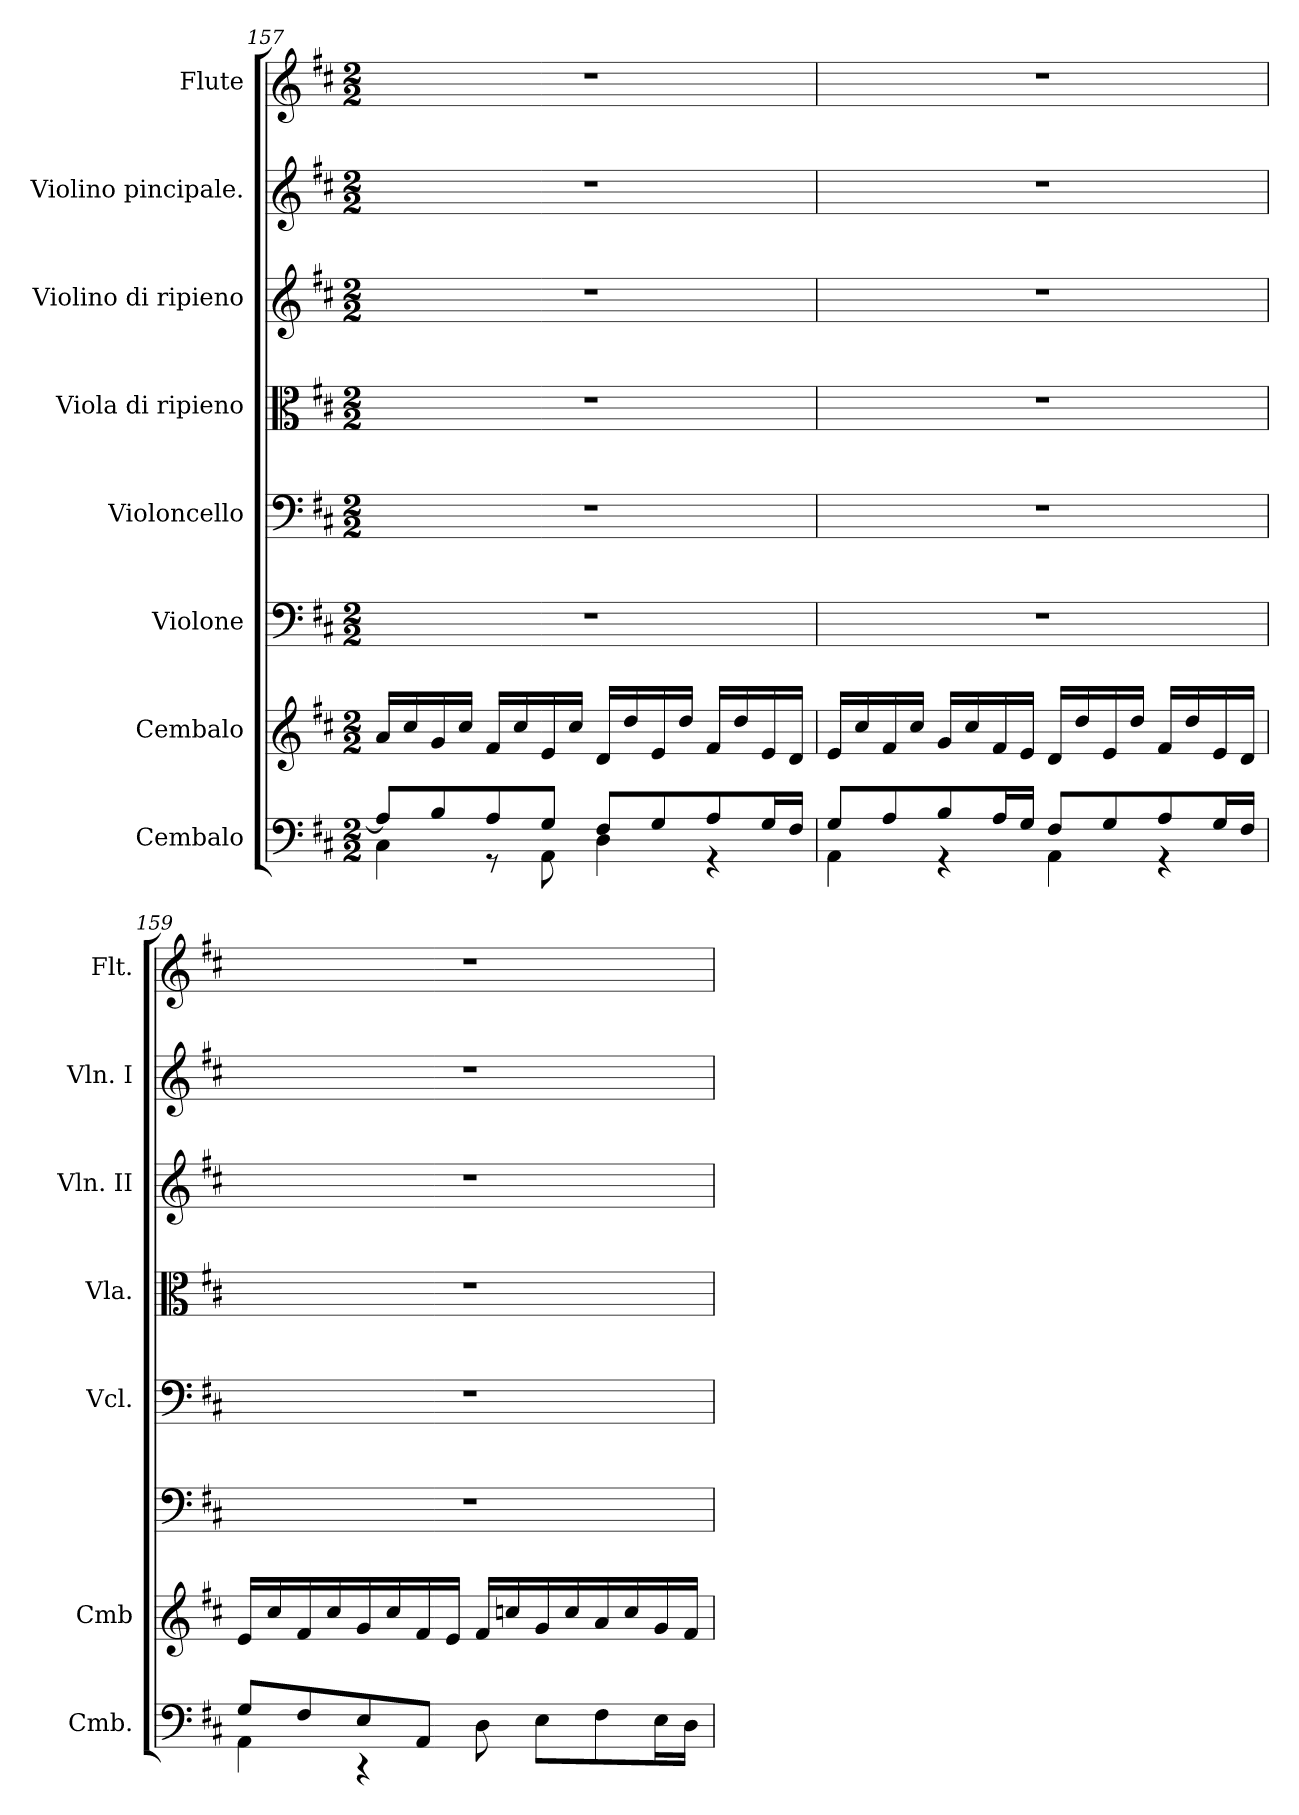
**kern	**kern	**kern	**kern	**kern	**kern	**kern	**kern
*part8	*part7	*part6	*part5	*part4	*part3	*part2	*part1
*staff8	*staff7	*staff6	*staff5	*staff4	*staff3	*staff2	*staff1
*I"Cembalo	*I"Cembalo	*I"Violone	*I"Violoncello	*I"Viola di ripieno	*I"Violino di ripieno	*I"Violino pincipale.	*I"Flute
*I'Cmb.	*I'Cmb	*	*I'Vcl.	*I'Vla.	*I'Vln. II	*I'Vln. I	*I'Flt.
!!LO:LB:g=z
*clefF4	*clefG2	*clefF4	*clefF4	*clefC3	*clefG2	*clefG2	*clefG2
*	*	*ITrd7c12	*	*	*	*	*
*k[f#c#]	*k[f#c#]	*k[f#c#]	*k[f#c#]	*k[f#c#]	*k[f#c#]	*k[f#c#]	*k[f#c#]
*D:	*D:	*D:	*D:	*D:	*D:	*D:	*D:
*M2/2	*M2/2	*M2/2	*M2/2	*M2/2	*M2/2	*M2/2	*M2/2
=157	=157	=157	=157	=157	=157	=157	=157
*^	*	*	*	*	*	*	*
8A/L]	4C#\	16a/LL	1r	1r	1r	1r	1r	1r
.	.	16cc#/	.	.	.	.	.	.
8B/	.	16g/	.	.	.	.	.	.
.	.	16cc#/JJ	.	.	.	.	.	.
8A/	8r	16f#/LL	.	.	.	.	.	.
.	.	16cc#/	.	.	.	.	.	.
8G/J	8AA\	16e/	.	.	.	.	.	.
.	.	16cc#/JJ	.	.	.	.	.	.
8F#/L	4D\	16d/LL	.	.	.	.	.	.
.	.	16dd/	.	.	.	.	.	.
8G/	.	16e/	.	.	.	.	.	.
.	.	16dd/JJ	.	.	.	.	.	.
8A/	4r	16f#/LL	.	.	.	.	.	.
.	.	16dd/	.	.	.	.	.	.
16G/L	.	16e/	.	.	.	.	.	.
16F#/JJ	.	16d/JJ	.	.	.	.	.	.
=158	=158	=158	=158	=158	=158	=158	=158	=158
8G/L	4AA\	16e/LL	1r	1r	1r	1r	1r	1r
.	.	16cc#/	.	.	.	.	.	.
8A/	.	16f#/	.	.	.	.	.	.
.	.	16cc#/JJ	.	.	.	.	.	.
8B/	4r	16g/LL	.	.	.	.	.	.
.	.	16cc#/	.	.	.	.	.	.
16A/L	.	16f#/	.	.	.	.	.	.
16G/JJ	.	16e/JJ	.	.	.	.	.	.
8F#/L	4AA\	16d/LL	.	.	.	.	.	.
.	.	16dd/	.	.	.	.	.	.
8G/	.	16e/	.	.	.	.	.	.
.	.	16dd/JJ	.	.	.	.	.	.
8A/	4r	16f#/LL	.	.	.	.	.	.
.	.	16dd/	.	.	.	.	.	.
16G/L	.	16e/	.	.	.	.	.	.
16F#/JJ	.	16d/JJ	.	.	.	.	.	.
=159	=159	=159	=159	=159	=159	=159	=159	=159
8G/L	4AA\	16e/LL	1r	1r	1r	1r	1r	1r
.	.	16cc#/	.	.	.	.	.	.
8F#/	.	16f#/	.	.	.	.	.	.
.	.	16cc#/	.	.	.	.	.	.
8E/	4r	16g/	.	.	.	.	.	.
.	.	16cc#/	.	.	.	.	.	.
8AA/J	.	16f#/	.	.	.	.	.	.
.	.	16e/JJ	.	.	.	.	.	.
8D\	2ryy	16f#/LL	.	.	.	.	.	.
.	.	16ccn/	.	.	.	.	.	.
8E\L	.	16g/	.	.	.	.	.	.
.	.	16cc/	.	.	.	.	.	.
8F#\	.	16a/	.	.	.	.	.	.
.	.	16cc/	.	.	.	.	.	.
16E\L	.	16g/	.	.	.	.	.	.
16D\JJ	.	16f#/JJ	.	.	.	.	.	.
*v	*v	*	*	*	*	*	*	*
=	=	=	=	=	=	=	=
*-	*-	*-	*-	*-	*-	*-	*-
